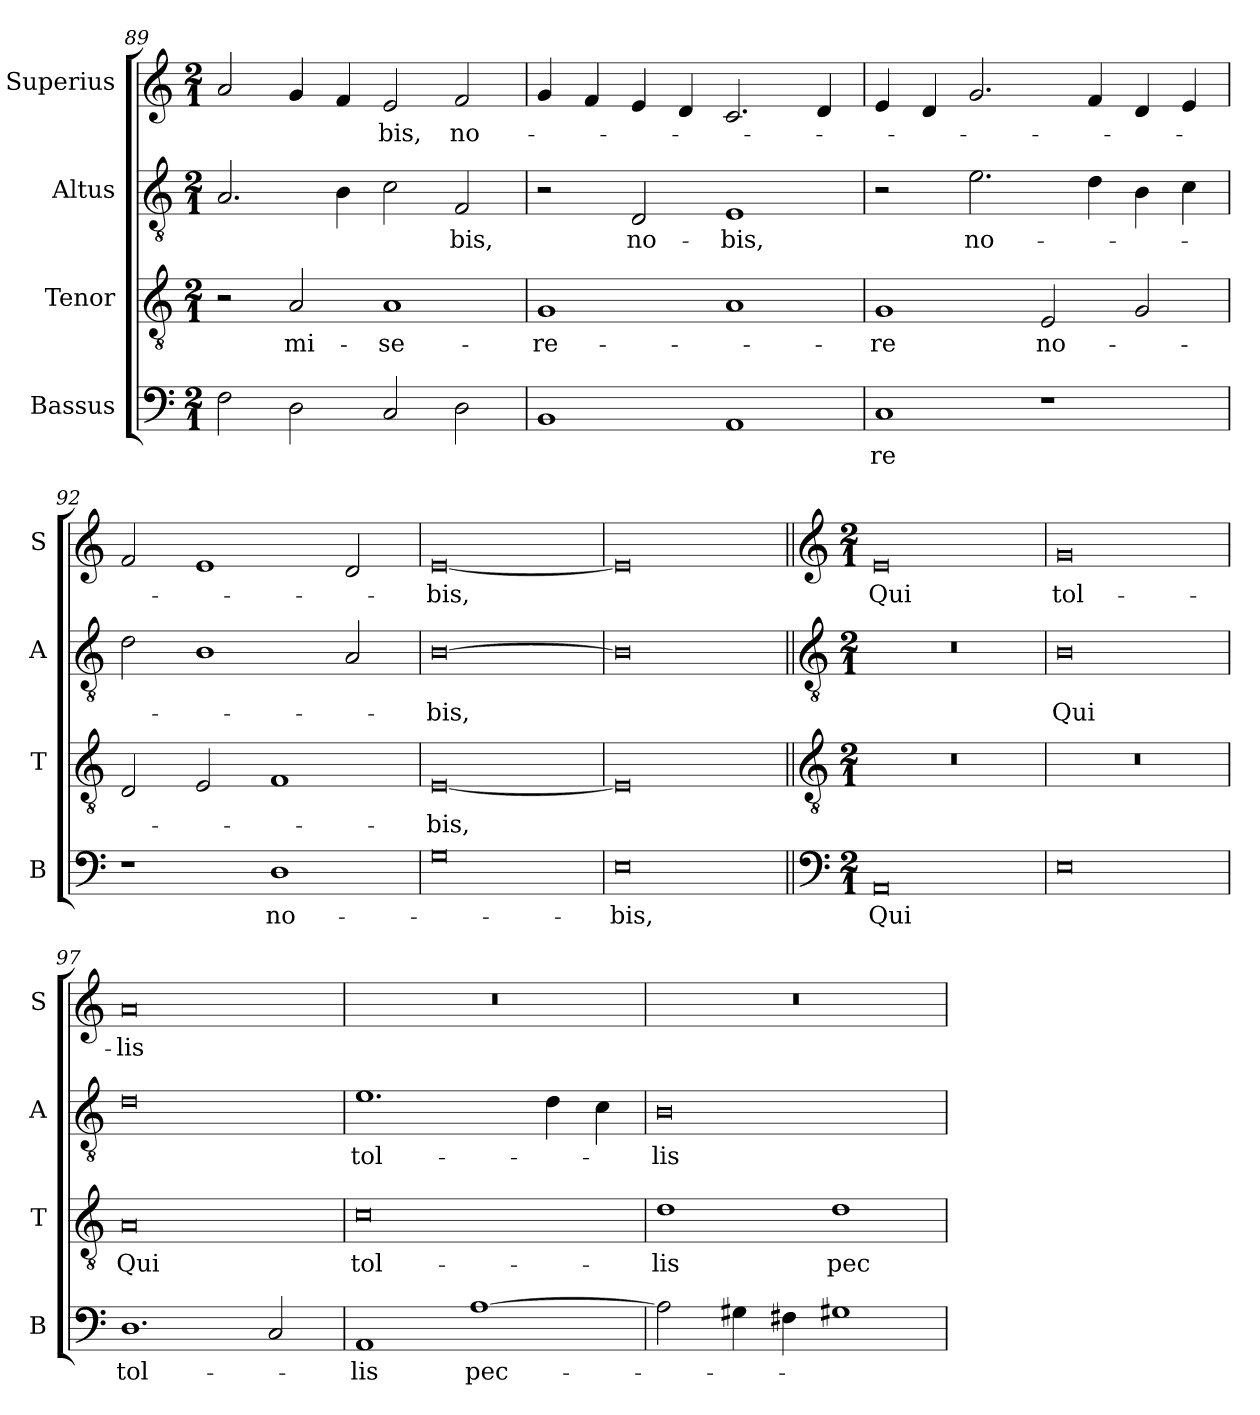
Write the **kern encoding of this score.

**kern	**text	**kern	**text	**kern	**text	**kern	**text
*part4	*part4	*part3	*part3	*part2	*part2	*part1	*part1
*staff4	*staff4	*staff3	*staff3	*staff2	*staff2	*staff1	*staff1
*I"Bassus	*	*I"Tenor	*	*I"Altus	*	*I"Superius	*
*I'B	*	*I'T	*	*I'A	*	*I'S	*
*clefF4	*	*clefGv2	*	*clefGv2	*	*clefG2	*
*k[]	*	*k[]	*	*k[]	*	*k[]	*
*M2/1	*	*M2/1	*	*M2/1	*	*M2/1	*
=89	=89	=89	=89	=89	=89	=89	=89
2F\	.	2r	.	2.A/	.	2a/	.
2D\	.	2A/	mi-	.	.	4g/	.
.	.	.	.	4B\	.	4f/	.
2C/	.	1A	-se-	2c\	.	2e/	-bis,
2D\	.	.	.	2F/	-bis,	2f/	no-
=90	=90	=90	=90	=90	=90	=90	=90
1BB	.	1G	-re-	2r	.	4g/	.
.	.	.	.	.	.	4f/	.
.	.	.	.	2D/	no-	4e/	.
.	.	.	.	.	.	4d/	.
1AA	.	1A	.	1E	-bis,	2.c/	.
.	.	.	.	.	.	4d/	.
=91	=91	=91	=91	=91	=91	=91	=91
1C	-re	1G	-re	2r	.	4e/	.
.	.	.	.	.	.	4d/	.
.	.	.	.	2.e\	no-	2.g/	.
1r	.	2E/	no-	.	.	.	.
.	.	.	.	4d\	.	4f/	.
.	.	2G/	.	4B\	.	4d/	.
.	.	.	.	4c\	.	4e/	.
=92	=92	=92	=92	=92	=92	=92	=92
1r	.	2D/	.	2d\	.	2f/	.
.	.	2E/	.	1B	.	1e	.
1D	no-	1F	.	.	.	.	.
.	.	.	.	2A/	.	2d/	.
=93	=93	=93	=93	=93	=93	=93	=93
0G	.	[0E	-bis,	[0B	-bis,	[0e	-bis,
=94	=94	=94	=94	=94	=94	=94	=94
0E	-bis,	0E]	.	0B]	.	0e]	.
!!LO:LB:g=z
=95||	=95||	=95||	=95||	=95||	=95||	=95||	=95||
*clefF4	*	*clefGv2	*	*clefGv2	*	*clefG2	*
*k[]	*	*k[]	*	*k[]	*	*k[]	*
*M2/1	*	*M2/1	*	*M2/1	*	*M2/1	*
0AA	Qui	0r	.	0r	.	0e	Qui
=96	=96	=96	=96	=96	=96	=96	=96
0E	.	0r	.	0B	Qui	0g	tol-
=97	=97	=97	=97	=97	=97	=97	=97
1.D	tol-	0A	Qui	0d	.	0a	-lis
2C/	.	.	.	.	.	.	.
=98	=98	=98	=98	=98	=98	=98	=98
1AA	-lis	0c	tol-	1.e	tol-	0r	.
[1A	pec-	.	.	.	.	.	.
.	.	.	.	4d\	.	.	.
.	.	.	.	4c\	.	.	.
=99	=99	=99	=99	=99	=99	=99	=99
2A\]	.	1d	-lis	0B	-lis	0r	.
4G#X\	.	.	.	.	.	.	.
4F#X\	.	.	.	.	.	.	.
1G#X	.	1d	pec-	.	.	.	.
=	=	=	=	=	=	=	=
*-	*-	*-	*-	*-	*-	*-	*-
